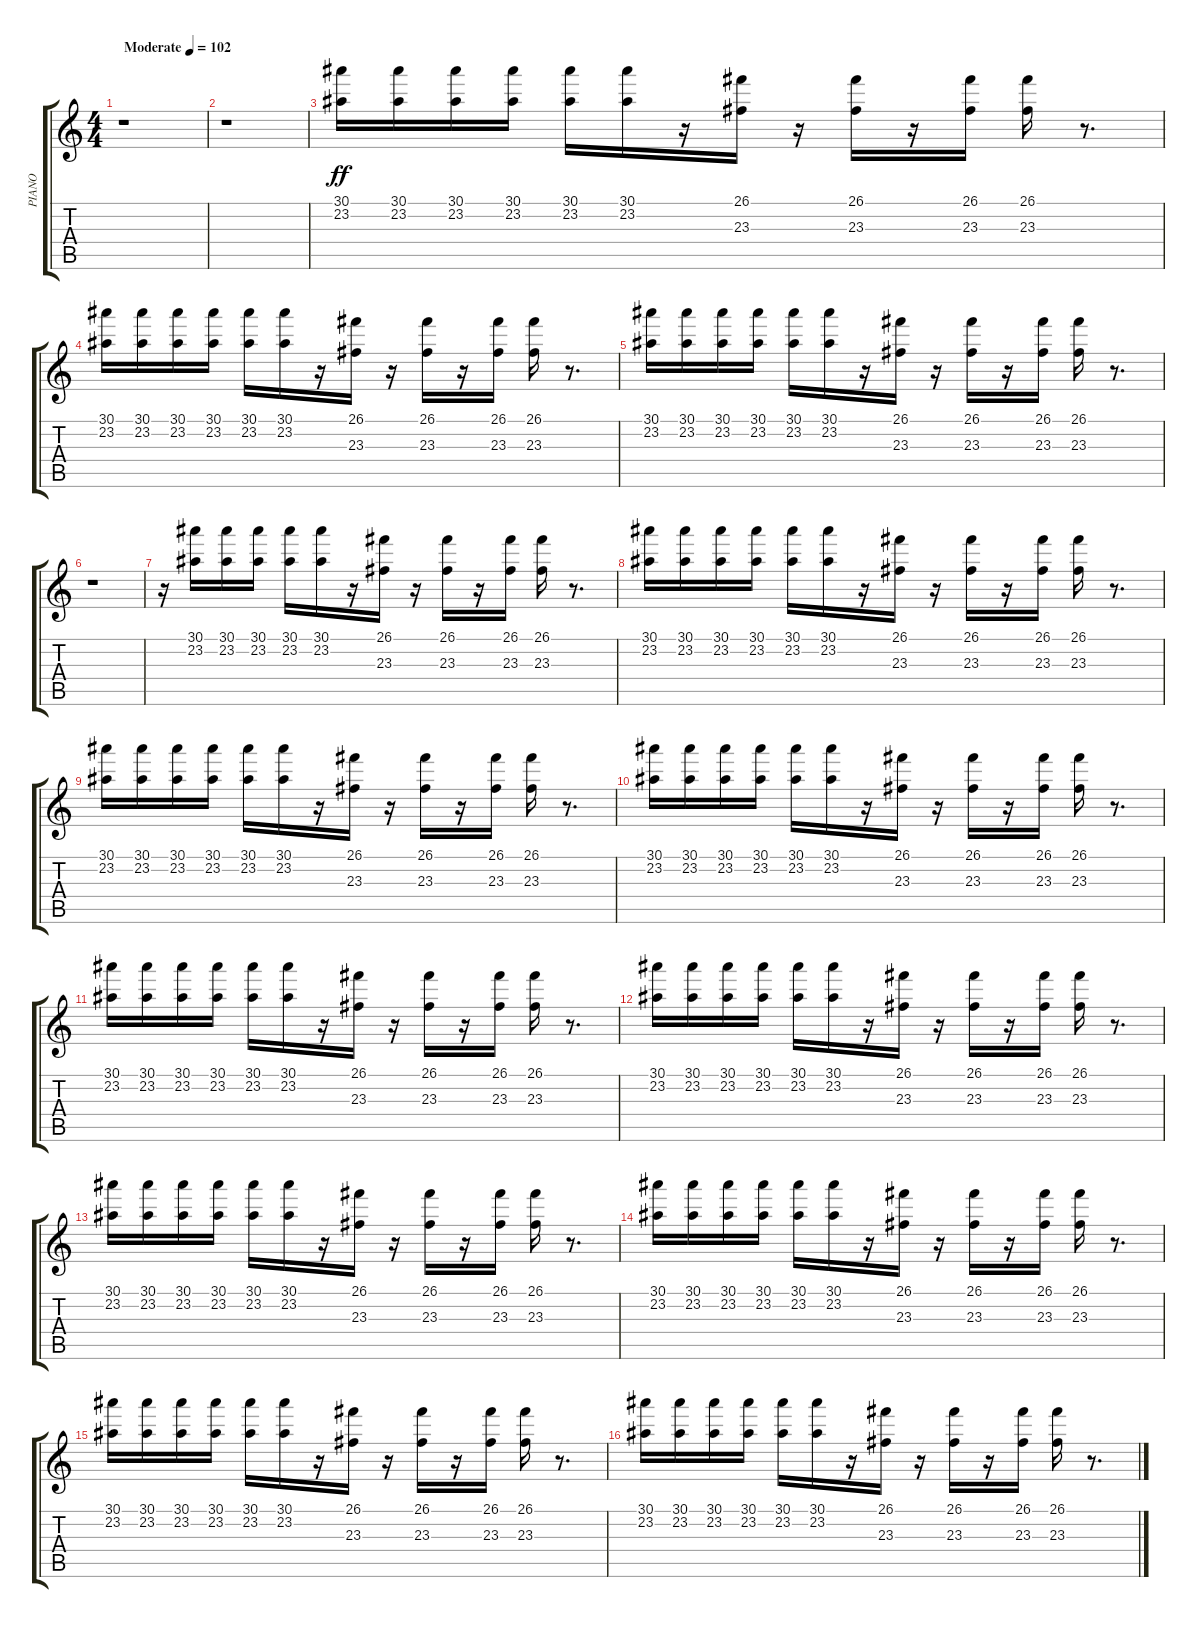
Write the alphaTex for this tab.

\track ("PIANO" "PIANO") {instrument acousticgrandpiano}
\staff {score tabs}
\tuning (E4 B3 G3 D3 A2 E2) {hide}
\ts (4 4)
\tempo (102 "Moderate")
\clef g2
\ks c
r.1{dy ff instrument acousticgrandpiano} |
r.1 |
(30.1 23.2).16 (30.1 23.2).16 (30.1 23.2).16 (30.1 23.2).16 (30.1 23.2).16 (30.1 23.2).16 r.16 (26.1 23.3).16 r.16 (26.1 23.3).16 r.16 (26.1 23.3).16 (26.1 23.3).16 r.8{d} |
(30.1 23.2).16 (30.1 23.2).16 (30.1 23.2).16 (30.1 23.2).16 (30.1 23.2).16 (30.1 23.2).16 r.16 (26.1 23.3).16 r.16 (26.1 23.3).16 r.16 (26.1 23.3).16 (26.1 23.3).16 r.8{d} |
(30.1 23.2).16 (30.1 23.2).16 (30.1 23.2).16 (30.1 23.2).16 (30.1 23.2).16 (30.1 23.2).16 r.16 (26.1 23.3).16 r.16 (26.1 23.3).16 r.16 (26.1 23.3).16 (26.1 23.3).16 r.8{d} |
r.1 |
r.16 (30.1 23.2).16 (30.1 23.2).16 (30.1 23.2).16 (30.1 23.2).16 (30.1 23.2).16 r.16 (26.1 23.3).16 r.16 (26.1 23.3).16 r.16 (26.1 23.3).16 (26.1 23.3).16 r.8{d} |
(30.1 23.2).16 (30.1 23.2).16 (30.1 23.2).16 (30.1 23.2).16 (30.1 23.2).16 (30.1 23.2).16 r.16 (26.1 23.3).16 r.16 (26.1 23.3).16 r.16 (26.1 23.3).16 (26.1 23.3).16 r.8{d} |
(30.1 23.2).16 (30.1 23.2).16 (30.1 23.2).16 (30.1 23.2).16 (30.1 23.2).16 (30.1 23.2).16 r.16 (26.1 23.3).16 r.16 (26.1 23.3).16 r.16 (26.1 23.3).16 (26.1 23.3).16 r.8{d} |
(30.1 23.2).16 (30.1 23.2).16 (30.1 23.2).16 (30.1 23.2).16 (30.1 23.2).16 (30.1 23.2).16 r.16 (26.1 23.3).16 r.16 (26.1 23.3).16 r.16 (26.1 23.3).16 (26.1 23.3).16 r.8{d} |
(30.1 23.2).16 (30.1 23.2).16 (30.1 23.2).16 (30.1 23.2).16 (30.1 23.2).16 (30.1 23.2).16 r.16 (26.1 23.3).16 r.16 (26.1 23.3).16 r.16 (26.1 23.3).16 (26.1 23.3).16 r.8{d} |
(30.1 23.2).16 (30.1 23.2).16 (30.1 23.2).16 (30.1 23.2).16 (30.1 23.2).16 (30.1 23.2).16 r.16 (26.1 23.3).16 r.16 (26.1 23.3).16 r.16 (26.1 23.3).16 (26.1 23.3).16 r.8{d} |
(30.1 23.2).16 (30.1 23.2).16 (30.1 23.2).16 (30.1 23.2).16 (30.1 23.2).16 (30.1 23.2).16 r.16 (26.1 23.3).16 r.16 (26.1 23.3).16 r.16 (26.1 23.3).16 (26.1 23.3).16 r.8{d} |
(30.1 23.2).16 (30.1 23.2).16 (30.1 23.2).16 (30.1 23.2).16 (30.1 23.2).16 (30.1 23.2).16 r.16 (26.1 23.3).16 r.16 (26.1 23.3).16 r.16 (26.1 23.3).16 (26.1 23.3).16 r.8{d} |
(30.1 23.2).16 (30.1 23.2).16 (30.1 23.2).16 (30.1 23.2).16 (30.1 23.2).16 (30.1 23.2).16 r.16 (26.1 23.3).16 r.16 (26.1 23.3).16 r.16 (26.1 23.3).16 (26.1 23.3).16 r.8{d} |
(30.1 23.2).16 (30.1 23.2).16 (30.1 23.2).16 (30.1 23.2).16 (30.1 23.2).16 (30.1 23.2).16 r.16 (26.1 23.3).16 r.16 (26.1 23.3).16 r.16 (26.1 23.3).16 (26.1 23.3).16 r.8{d}
